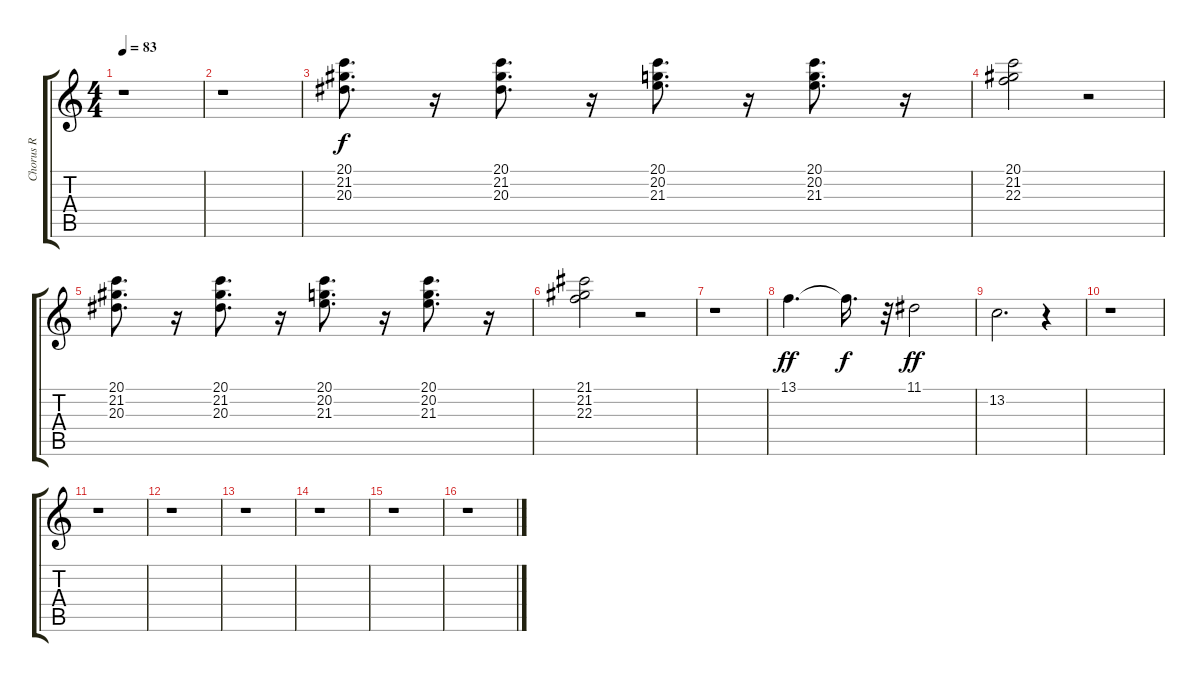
\track ("Chorus R" "Chorus R") {instrument synthvoice}
\staff {score tabs}
\tuning (E4 B3 G3 D3 A2 E2) {hide}
\ts (4 4)
\tempo 83
\clef g2
\ks c
r.1{dy ff} |
r.1 |
(20.1 21.2 20.3).8{d dy f balance 12} r.16 (20.1 21.2 20.3).8{d} r.16 (20.1 20.2 21.3).8{d} r.16 (20.1 20.2 21.3).8{d} r.16 |
(20.1 21.2 22.3).2 r.2 |
(20.1 21.2 20.3).8{d} r.16 (20.1 21.2 20.3).8{d} r.16 (20.1 20.2 21.3).8{d} r.16 (20.1 20.2 21.3).8{d} r.16 |
(21.1 21.2 22.3).2 r.2 |
r.1 |
13.1.4{d dy ff balance 9} 13.1{t}.16{d dy f} r.32 11.1.2{dy ff} |
13.2.2{d} r.4 |
r.1 |
r.1 |
r.1 |
r.1 |
r.1 |
r.1 |
r.1
